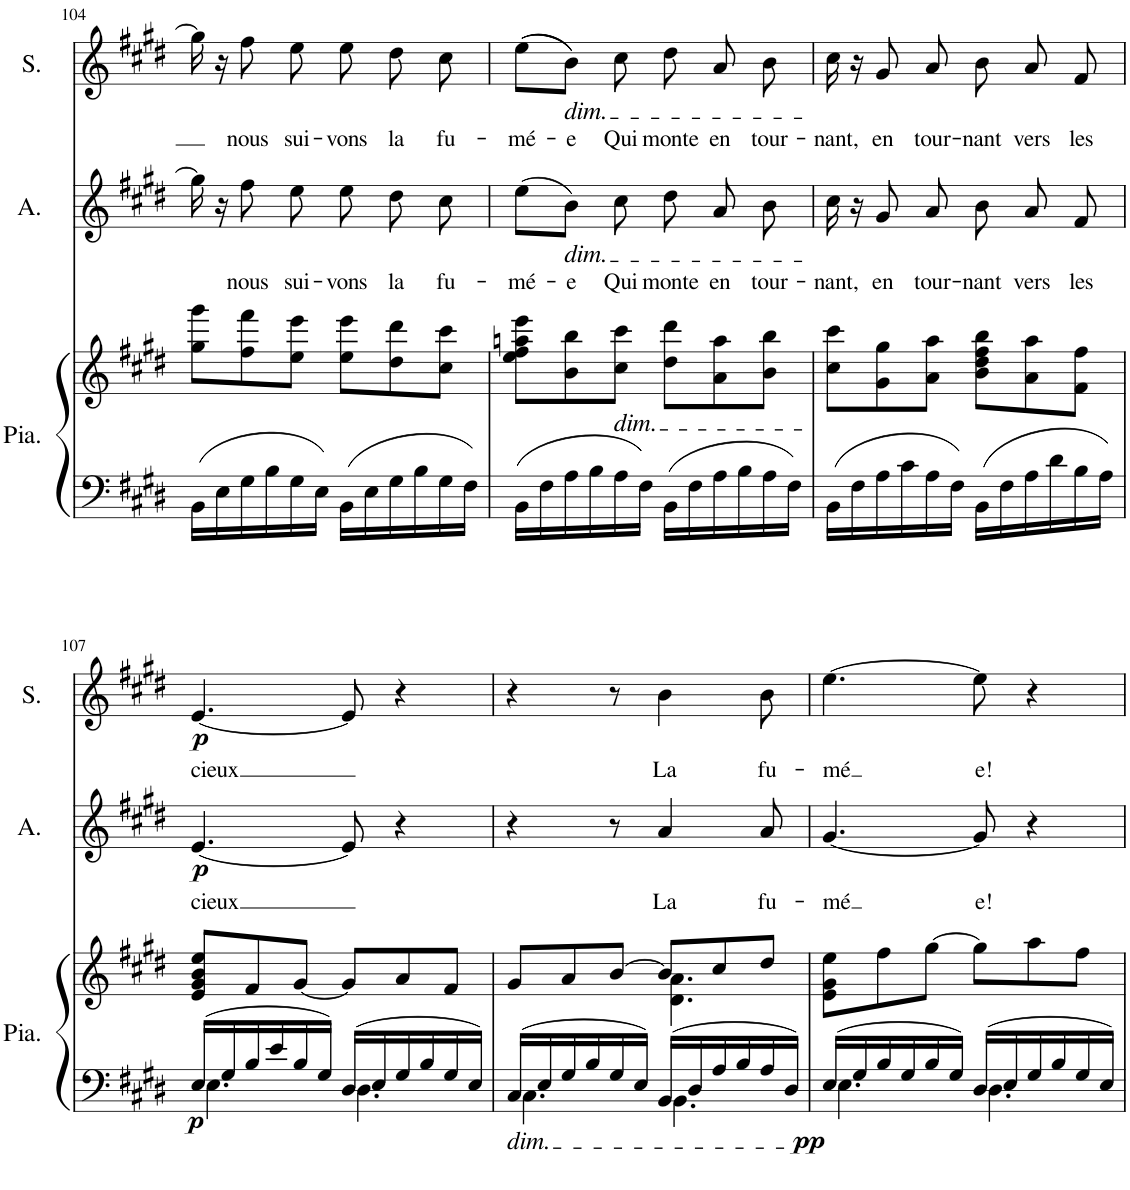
**kern	**kern	**dynam	**kern	**text	**dynam	**kern	**text	**dynam
*part3	*part3	*part3	*part2	*part2	*part2	*part1	*part1	*part1
*staff4	*staff3	*staff3/4	*staff2	*staff2	*staff2	*staff1	*staff1	*staff1
*I"Piano	*	*	*I"Alto	*	*	*I"Soprano	*	*
*I'Pia.	*	*	*I'A.	*	*	*I'S.	*	*
!!LO:PB:g=z
*clefF4	*clefG2	*	*clefG2	*	*	*clefG2	*	*
*k[f#c#g#d#]	*k[f#c#g#d#]	*	*k[f#c#g#d#]	*	*	*k[f#c#g#d#]	*	*
*M3/4	*M3/4	*	*M3/4	*	*	*M3/4	*	*
=104	=104	=104	=104	=104	=104	=104	=104	=104
16BB\LL	8gg#\ 8ggg#\L	.	16gg#\]	.	.	16gg#\]	.	.
16E\	.	.	16r	.	.	16r	.	.
!	!	!	!	!LO:LY:b	!	!	!LO:LY:b	!
16G#\	8ff#\ 8fff#\	.	8ff#\	nous	.	8ff#\	nous	.
16B\	.	.	.	.	.	.	.	.
!	!	!	!	!LO:LY:b	!	!	!LO:LY:b	!
16G#\	8ee\ 8eee\J	.	8ee\	sui-	.	8ee\	sui-	.
16E\JJ	.	.	.	.	.	.	.	.
!	!	!	!	!LO:LY:b	!	!	!LO:LY:b	!
16BB\LL	8ee\ 8eee\L	.	8ee\	-vons	.	8ee\	-vons	.
16E\	.	.	.	.	.	.	.	.
!	!	!	!	!LO:LY:b	!	!	!LO:LY:b	!
16G#\	8dd#\ 8ddd#\	.	8dd#\	la	.	8dd#\	la	.
16B\	.	.	.	.	.	.	.	.
!	!	!	!	!LO:LY:b	!	!	!LO:LY:b	!
16G#\	8cc#\ 8ccc#\J	.	8cc#\	fu-	.	8cc#\	fu-	.
16F#\JJ	.	.	.	.	.	.	.	.
=105	=105	=105	=105	=105	=105	=105	=105	=105
!	!	!	!	!LO:LY:b	!	!	!LO:LY:b	!
16BB\LL	8ee\ 8ff#\ 8aan\ 8eee\L	.	(8ee\L	-mé-	.	((8ee\L	-mé-	.
16F#\	.	.	.	.	.	.	.	.
!	!	!	!	!	!	!LO:TX:b:i:t=dim.	!	!
!	!	!	!LO:TX:b:i:t=dim.	!	!	!	!	!
!	!	!	!	!LO:LY:b	!	!	!LO:LY:b	!
16A\	8b\ 8bb\	.	8b\J)	-e	.	8b\J))	-e	.
16B\	.	.	.	.	.	.	.	.
!	!LO:TX:b:i:t=dim.	!	!	!	!	!	!	!
!	!	!	!	!LO:LY:b	!	!	!LO:LY:b	!
16A\	8cc#\ 8ccc#\J	.	8cc#\	Qui	.	8cc#\	Qui	.
16F#\JJ	.	.	.	.	.	.	.	.
!	!	!	!	!LO:LY:b	!	!	!LO:LY:b	!
16BB\LL	8dd#\ 8ddd#\L	.	8dd#\	monte	.	8dd#\	monte	.
16F#\	.	.	.	.	.	.	.	.
!	!	!	!	!LO:LY:b	!	!	!LO:LY:b	!
16A\	8a\ 8aa\	.	8a/	en	.	8a/	en	.
16B\	.	.	.	.	.	.	.	.
!	!	!	!	!LO:LY:b	!	!	!LO:LY:b	!
16A\	8b\ 8bb\J	.	8b\	tour-	.	8b\	tour-	.
16F#\JJ	.	.	.	.	.	.	.	.
=106	=106	=106	=106	=106	=106	=106	=106	=106
!	!	!	!	!LO:LY:b	!	!	!LO:LY:b	!
16BB\LL	8cc#\ 8ccc#\L	.	16cc#\	-nant,	.	16cc#\	-nant,	.
16F#\	.	.	16r	.	.	16r	.	.
!	!	!	!	!LO:LY:b	!	!	!LO:LY:b	!
16A\	8g#\ 8gg#\	.	8g#/	en	.	8g#/	en	.
16c#\	.	.	.	.	.	.	.	.
!	!	!	!	!LO:LY:b	!	!	!LO:LY:b	!
16A\	8a\ 8aa\J	.	8a/	tour-	.	8a/	tour-	.
16F#\JJ	.	.	.	.	.	.	.	.
!	!	!	!	!LO:LY:b	!	!	!LO:LY:b	!
16BB\LL	8b\ 8dd#\ 8ff#\ 8bb\L	.	8b\	-nant	.	8b\	-nant	.
16F#\	.	.	.	.	.	.	.	.
!	!	!	!	!LO:LY:b	!	!	!LO:LY:b	!
16A\	8a\ 8aa\	.	8a/	vers	.	8a/	vers	.
16d#\	.	.	.	.	.	.	.	.
!	!	!	!	!LO:LY:b	!	!	!LO:LY:b	!
16B\	8f#\ 8ff#\J	.	8f#/	les	.	8f#/	les	.
16A\JJ	.	.	.	.	.	.	.	.
!!LO:LB:g=z
=107	=107	=107	=107	=107	=107	=107	=107	=107
*^	*	*	*	*	*	*	*	*
!	!	!	!LO:DY:b=2	!	!LO:LY:b	!LO:DY:b	!	!LO:LY:b	!LO:DY:b
16E/LL	4.E\	8e/ 8g#/ 8b/ 8ee/L	p	[4.e/	cieux	p	[4.e/	cieux	p
16G#/	.	.	.	.	.	.	.	.	.
16B/	.	8f#/	.	.	.	.	.	.	.
16e/	.	.	.	.	.	.	.	.	.
16B/	.	[8g#/J	.	.	.	.	.	.	.
16G#/JJ	.	.	.	.	.	.	.	.	.
16D#/LL	4.D#\	8g#/L]	.	8e/]	.	.	8e/]	.	.
16E/	.	.	.	.	.	.	.	.	.
16G#/	.	8a/	.	4r	.	.	4r	.	.
16B/	.	.	.	.	.	.	.	.	.
16G#/	.	8f#/J	.	.	.	.	.	.	.
16E/JJ	.	.	.	.	.	.	.	.	.
=108	=108	=108	=108	=108	=108	=108	=108	=108	=108
*	*	*^	*	*	*	*	*	*	*
!LO:TX:b:i:t=dim.	!	!	!	!	!	!	!	!	!	!
16C#/LL	4.C#\	8g#/L	4.ryy	.	4r	.	.	4r	.	.
16E/	.	.	.	.	.	.	.	.	.	.
16G#/	.	8a/	.	.	.	.	.	.	.	.
16B/	.	.	.	.	.	.	.	.	.	.
16G#/	.	[8b/J	.	.	8r	.	.	8r	.	.
16E/JJ	.	.	.	.	.	.	.	.	.	.
!	!	!	!	!	!	!LO:LY:b	!	!	!LO:LY:b	!
16BB/LL	4.BB\	8b/L]	4.d#\ 4.a\	.	4a/	La	.	4b\	La	.
16D#/	.	.	.	.	.	.	.	.	.	.
16A/	.	8cc#/	.	.	.	.	.	.	.	.
16B/	.	.	.	.	.	.	.	.	.	.
!	!	!	!	!	!	!LO:LY:b	!	!	!LO:LY:b	!
16A/	.	8dd#/J	.	.	8a/	fu-	.	8b\	fu-	.
16D#/JJ	.	.	.	.	.	.	.	.	.	.
*	*	*v	*v	*	*	*	*	*	*	*
=109	=109	=109	=109	=109	=109	=109	=109	=109	=109
!	!	!	!LO:DY:b=2	!	!LO:LY:b	!	!	!LO:LY:b	!
16E/LL	4.E\	8e\ 8g#\ 8ee\L	pp	[4.g#/	-mé	.	[4.ee\	-mé	.
16G#/	.	.	.	.	.	.	.	.	.
16B/	.	8ff#\	.	.	.	.	.	.	.
16G#/	.	.	.	.	.	.	.	.	.
16B/	.	[8gg#\J	.	.	.	.	.	.	.
16G#/JJ	.	.	.	.	.	.	.	.	.
!	!	!	!	!	!LO:LY:b	!	!	!LO:LY:b	!
16D#/LL	4.D#\	8gg#\L]	.	8g#/]	e!	.	8ee\]	e!	.
16E/	.	.	.	.	.	.	.	.	.
16G#/	.	8aa\	.	4r	.	.	4r	.	.
16B/	.	.	.	.	.	.	.	.	.
16G#/	.	8ff#\J	.	.	.	.	.	.	.
16E/JJ	.	.	.	.	.	.	.	.	.
*v	*v	*	*	*	*	*	*	*	*
=	=	=	=	=	=	=	=	=
*-	*-	*-	*-	*-	*-	*-	*-	*-
